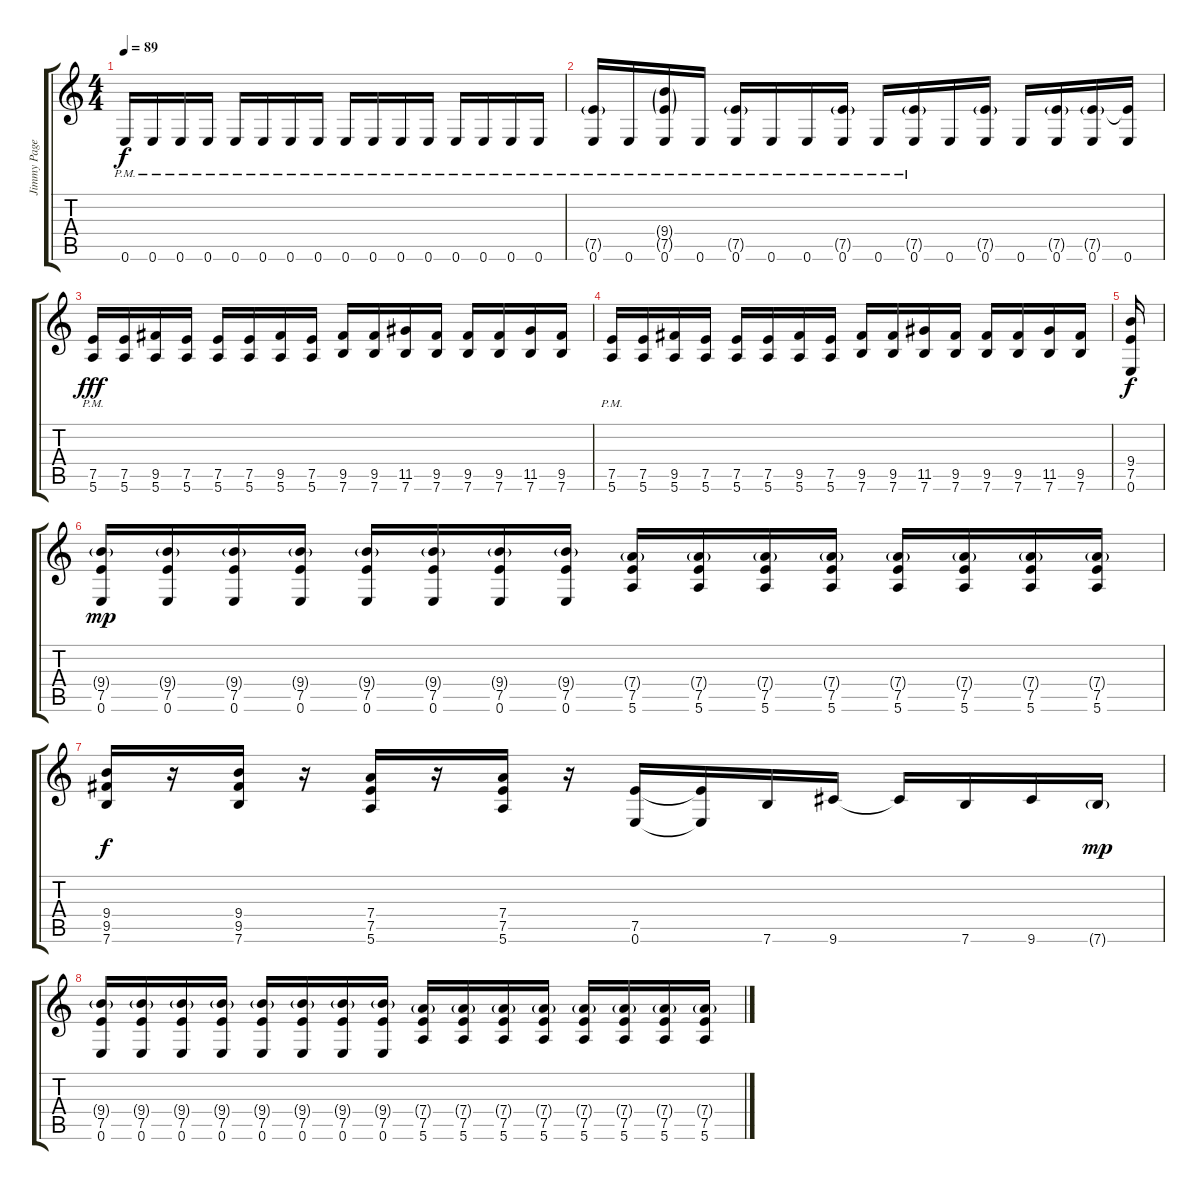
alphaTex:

\track ("Jimmy Page" "Jimmy Page") {instrument distortionguitar}
\staff {score tabs}
\tuning (E4 B3 G3 D3 A2 E2) {hide}
\ts (4 4)
\tempo 89
\clef g2
\ks c
0.6{pm}.16{dy f} 0.6{pm}.16 0.6{pm}.16 0.6{pm}.16 0.6{pm}.16 0.6{pm}.16 0.6{pm}.16 0.6{pm}.16 0.6{pm}.16 0.6{pm}.16 0.6{pm}.16 0.6{pm}.16 0.6{pm}.16 0.6{pm}.16 0.6{pm}.16 0.6{pm}.16 |
(7.5{g} 0.6{pm}).16 0.6{pm}.16 (9.4{g} 7.5{g} 0.6{pm}).16 0.6{pm}.16 (7.5{g} 0.6{pm}).16 0.6{pm}.16 0.6{pm}.16 (7.5{g} 0.6{pm}).16 0.6{pm}.16 (7.5{g} 0.6{pm}).16 0.6.16 (7.5{g} 0.6).16 0.6.16 (7.5{g} 0.6).16 (7.5{g} 0.6).16 (7.5{t} 0.6).16 |
(7.5{pm} 5.6).16{dy fff} (7.5 5.6).16 (9.5 5.6).16 (7.5 5.6).16 (7.5 5.6).16 (7.5 5.6).16 (9.5 5.6).16 (7.5 5.6).16 (9.5 7.6).16 (9.5 7.6).16 (11.5 7.6).16 (9.5 7.6).16 (9.5 7.6).16 (9.5 7.6).16 (11.5 7.6).16 (9.5 7.6).16 |
(7.5{pm} 5.6).16 (7.5 5.6).16 (9.5 5.6).16 (7.5 5.6).16 (7.5 5.6).16 (7.5 5.6).16 (9.5 5.6).16 (7.5 5.6).16 (9.5 7.6).16 (9.5 7.6).16 (11.5 7.6).16 (9.5 7.6).16 (9.5 7.6).16 (9.5 7.6).16 (11.5 7.6).16 (9.5 7.6).16 |
(9.4 7.5 0.6).16{dy f} |
(9.4{g} 7.5 0.6).16{dy mp} (9.4{g} 7.5 0.6).16 (9.4{g} 7.5 0.6).16 (9.4{g} 7.5 0.6).16 (9.4{g} 7.5 0.6).16 (9.4{g} 7.5 0.6).16 (9.4{g} 7.5 0.6).16 (9.4{g} 7.5 0.6).16 (7.4{g} 7.5 5.6).16 (7.4{g} 7.5 5.6).16 (7.4{g} 7.5 5.6).16 (7.4{g} 7.5 5.6).16 (7.4{g} 7.5 5.6).16 (7.4{g} 7.5 5.6).16 (7.4{g} 7.5 5.6).16 (7.4{g} 7.5 5.6).16 |
(9.4 9.5 7.6).16{dy f} r.16 (9.4 9.5 7.6).16 r.16 (7.4 7.5 5.6).16 r.16 (7.4 7.5 5.6).16 r.16 (7.5 0.6).16 (7.5{t} 0.6{t}).16 7.6.16 9.6.16 9.6{t}.16 7.6.16 9.6.16 7.6{g}.16{dy mp} |
(9.4{g} 7.5 0.6).16 (9.4{g} 7.5 0.6).16 (9.4{g} 7.5 0.6).16 (9.4{g} 7.5 0.6).16 (9.4{g} 7.5 0.6).16 (9.4{g} 7.5 0.6).16 (9.4{g} 7.5 0.6).16 (9.4{g} 7.5 0.6).16 (7.4{g} 7.5 5.6).16 (7.4{g} 7.5 5.6).16 (7.4{g} 7.5 5.6).16 (7.4{g} 7.5 5.6).16 (7.4{g} 7.5 5.6).16 (7.4{g} 7.5 5.6).16 (7.4{g} 7.5 5.6).16 (7.4{g} 7.5 5.6).16
